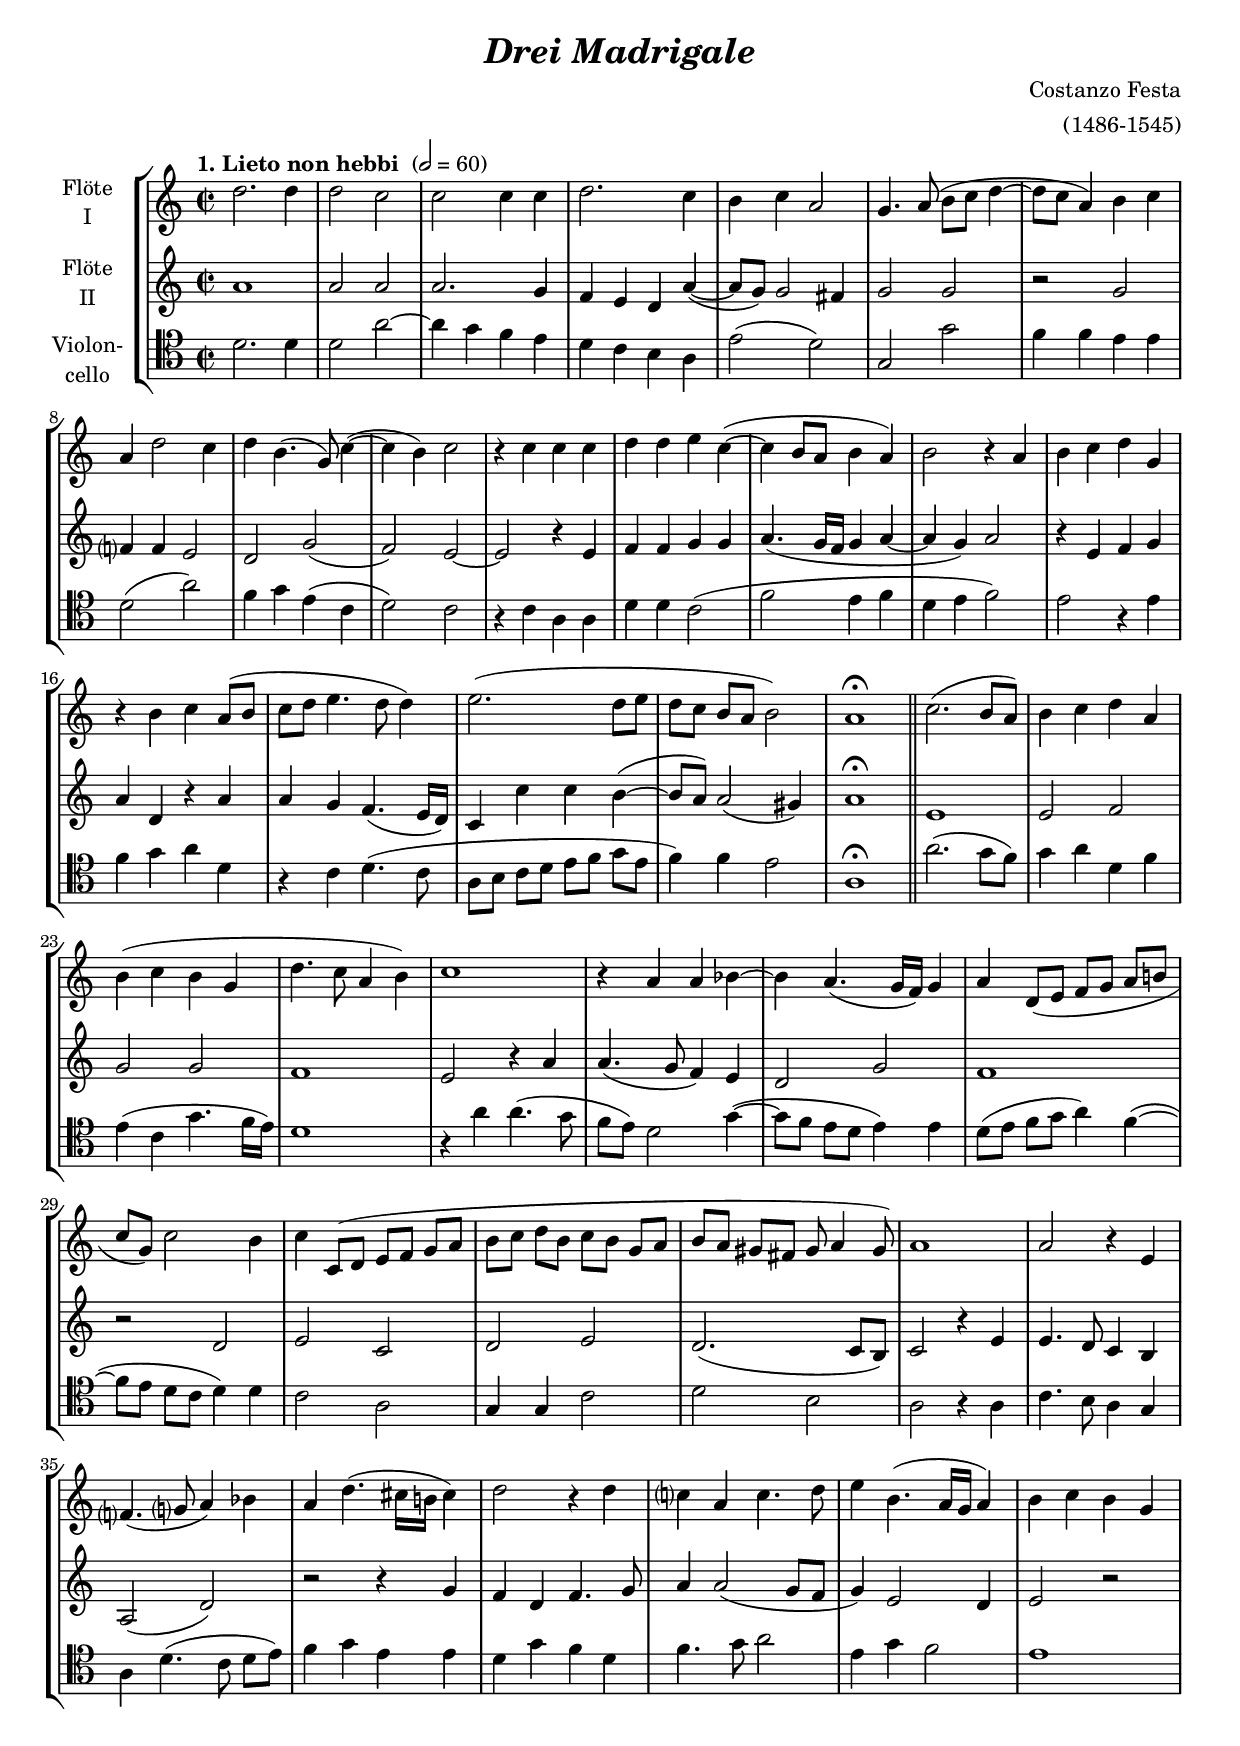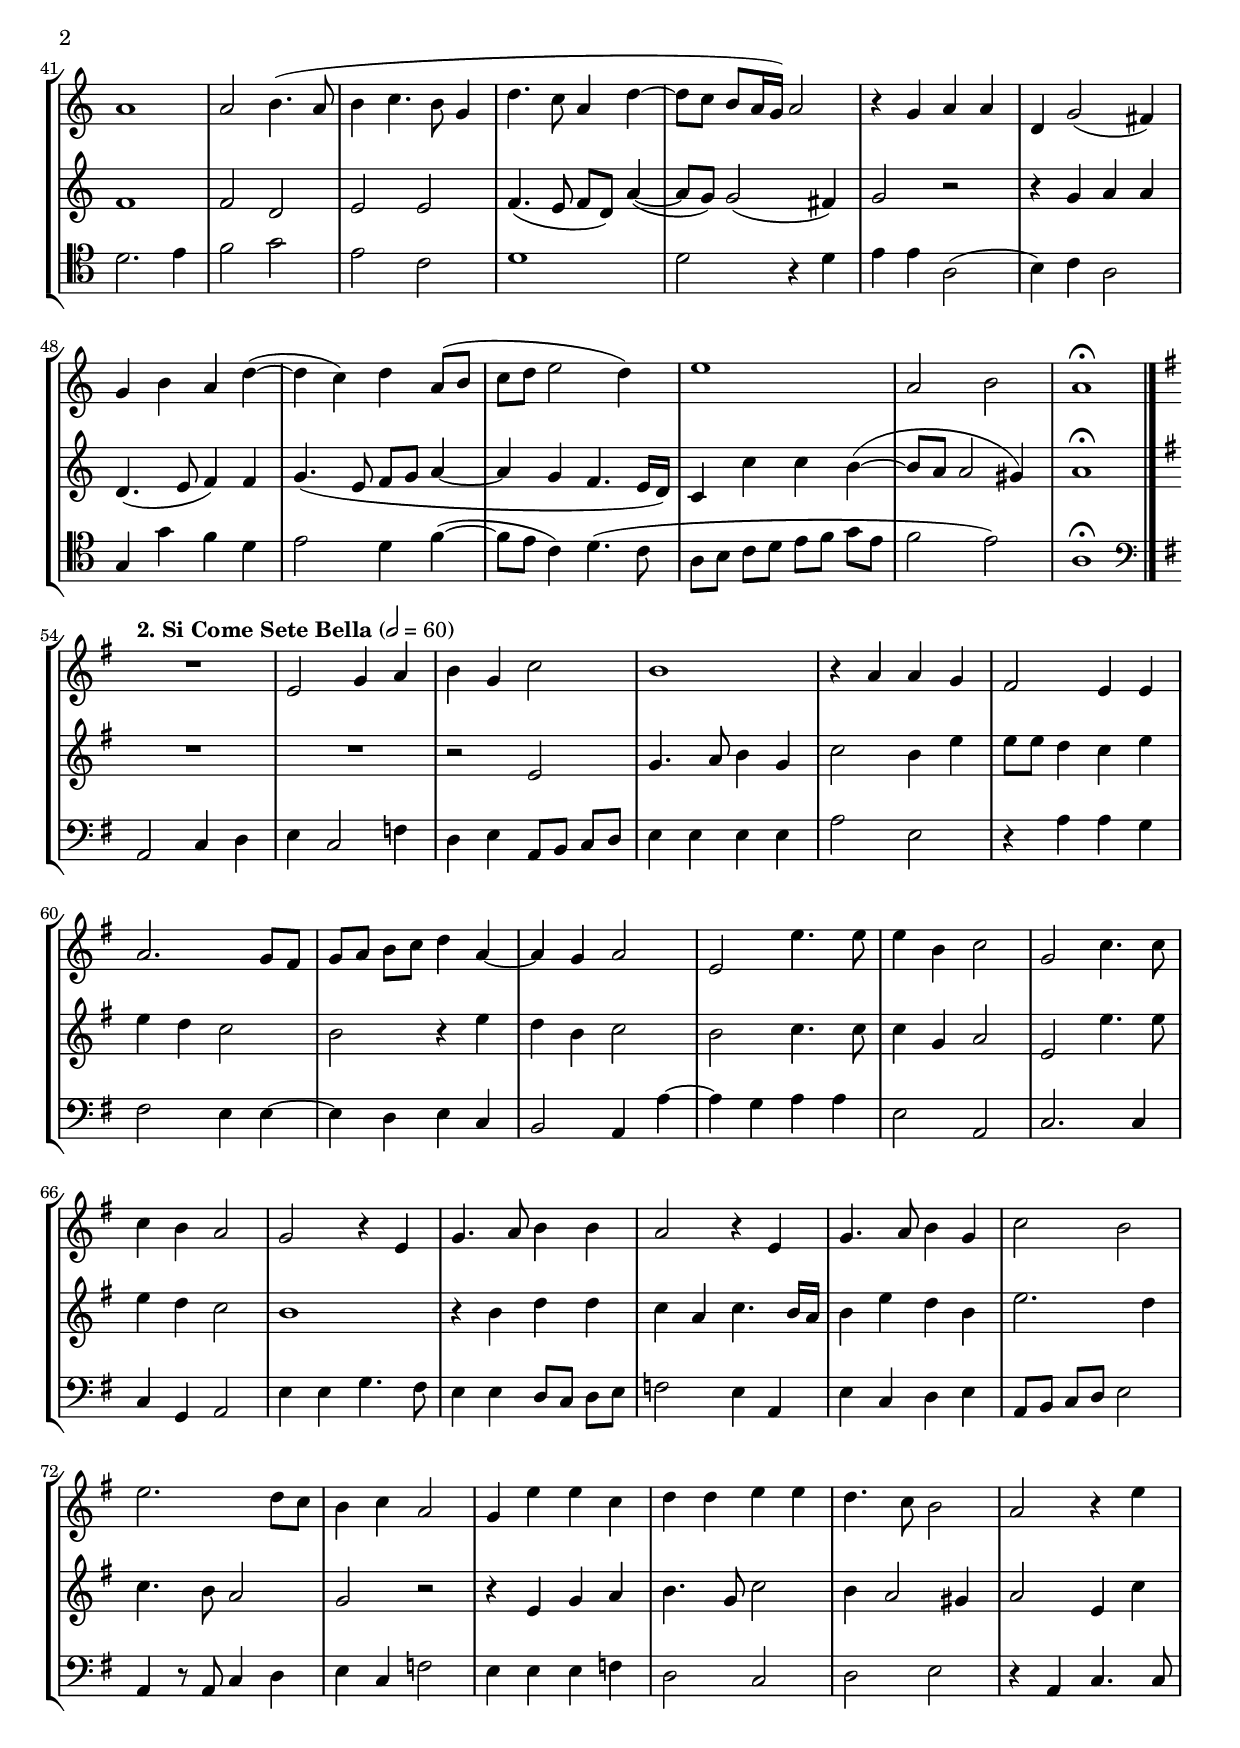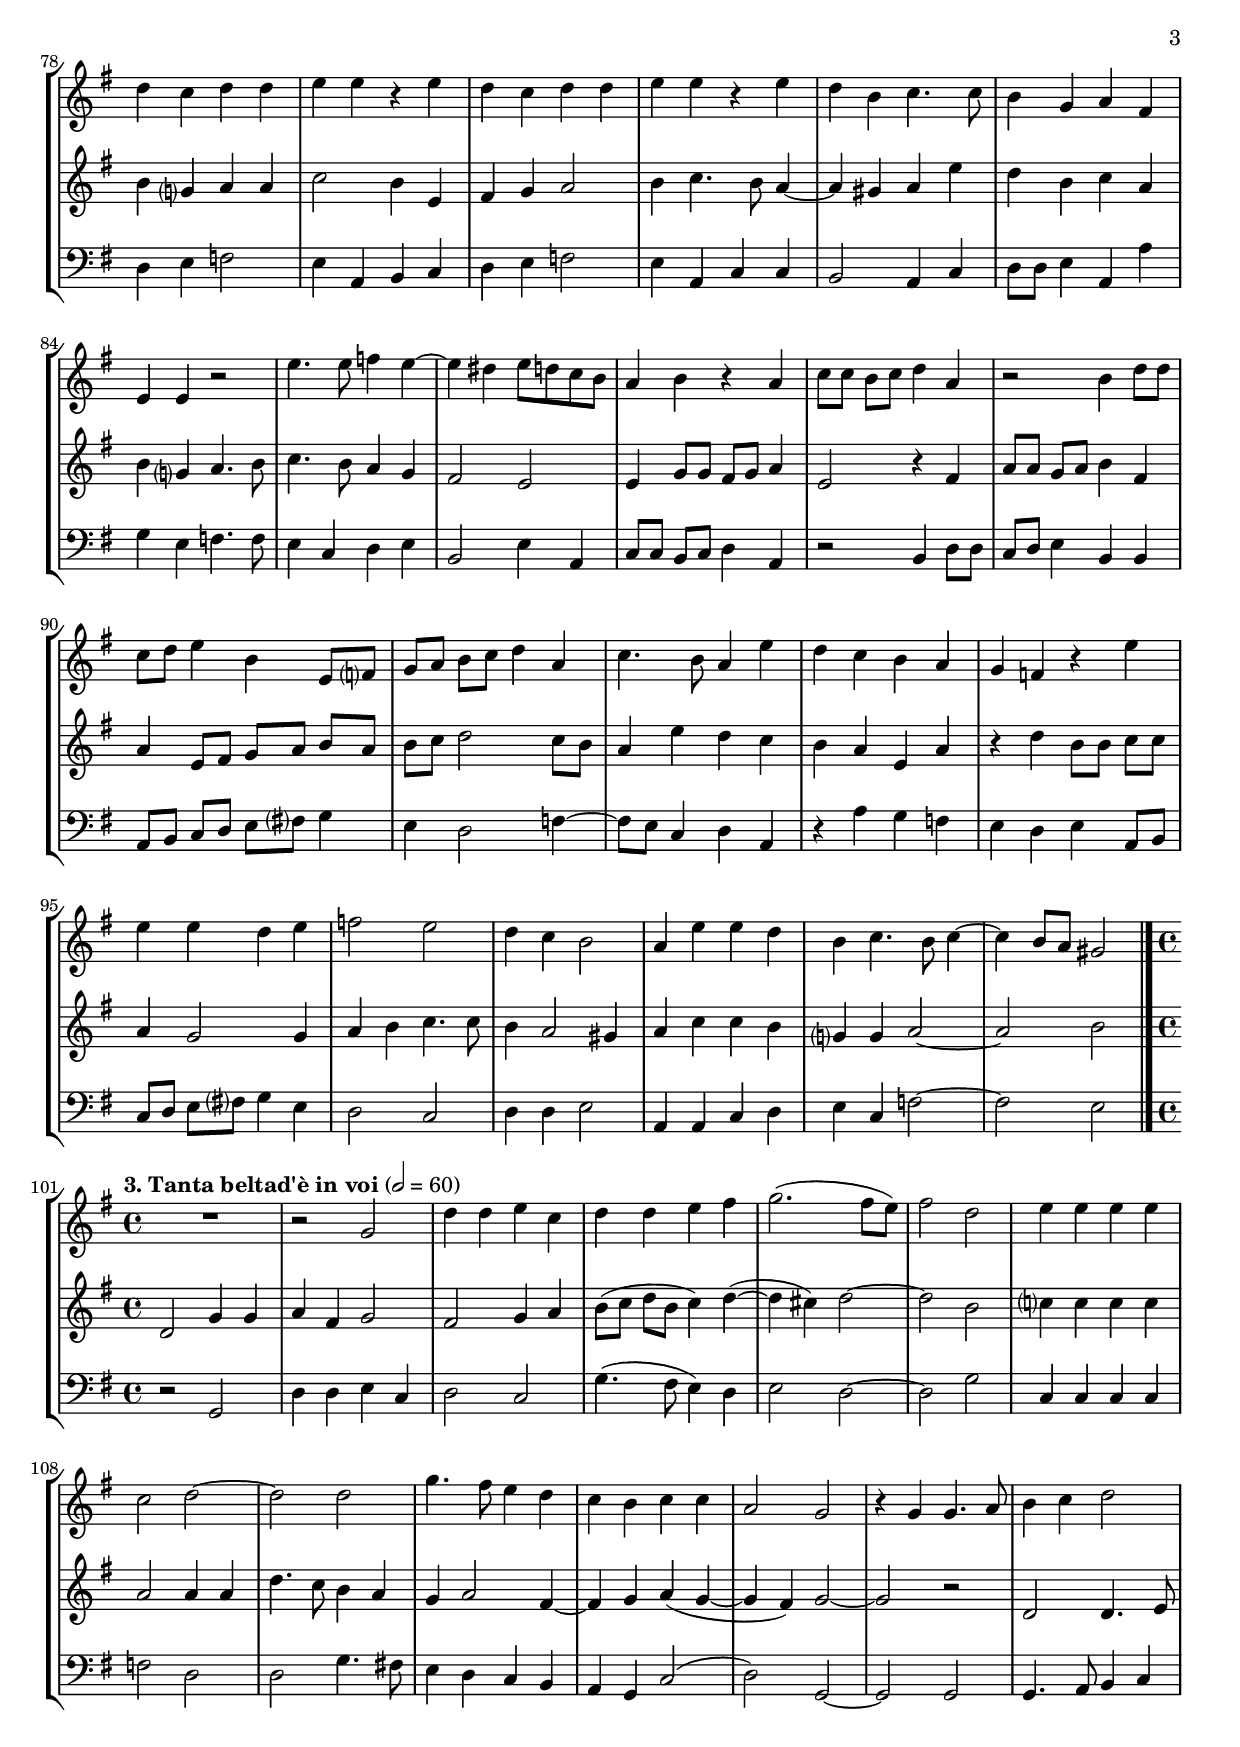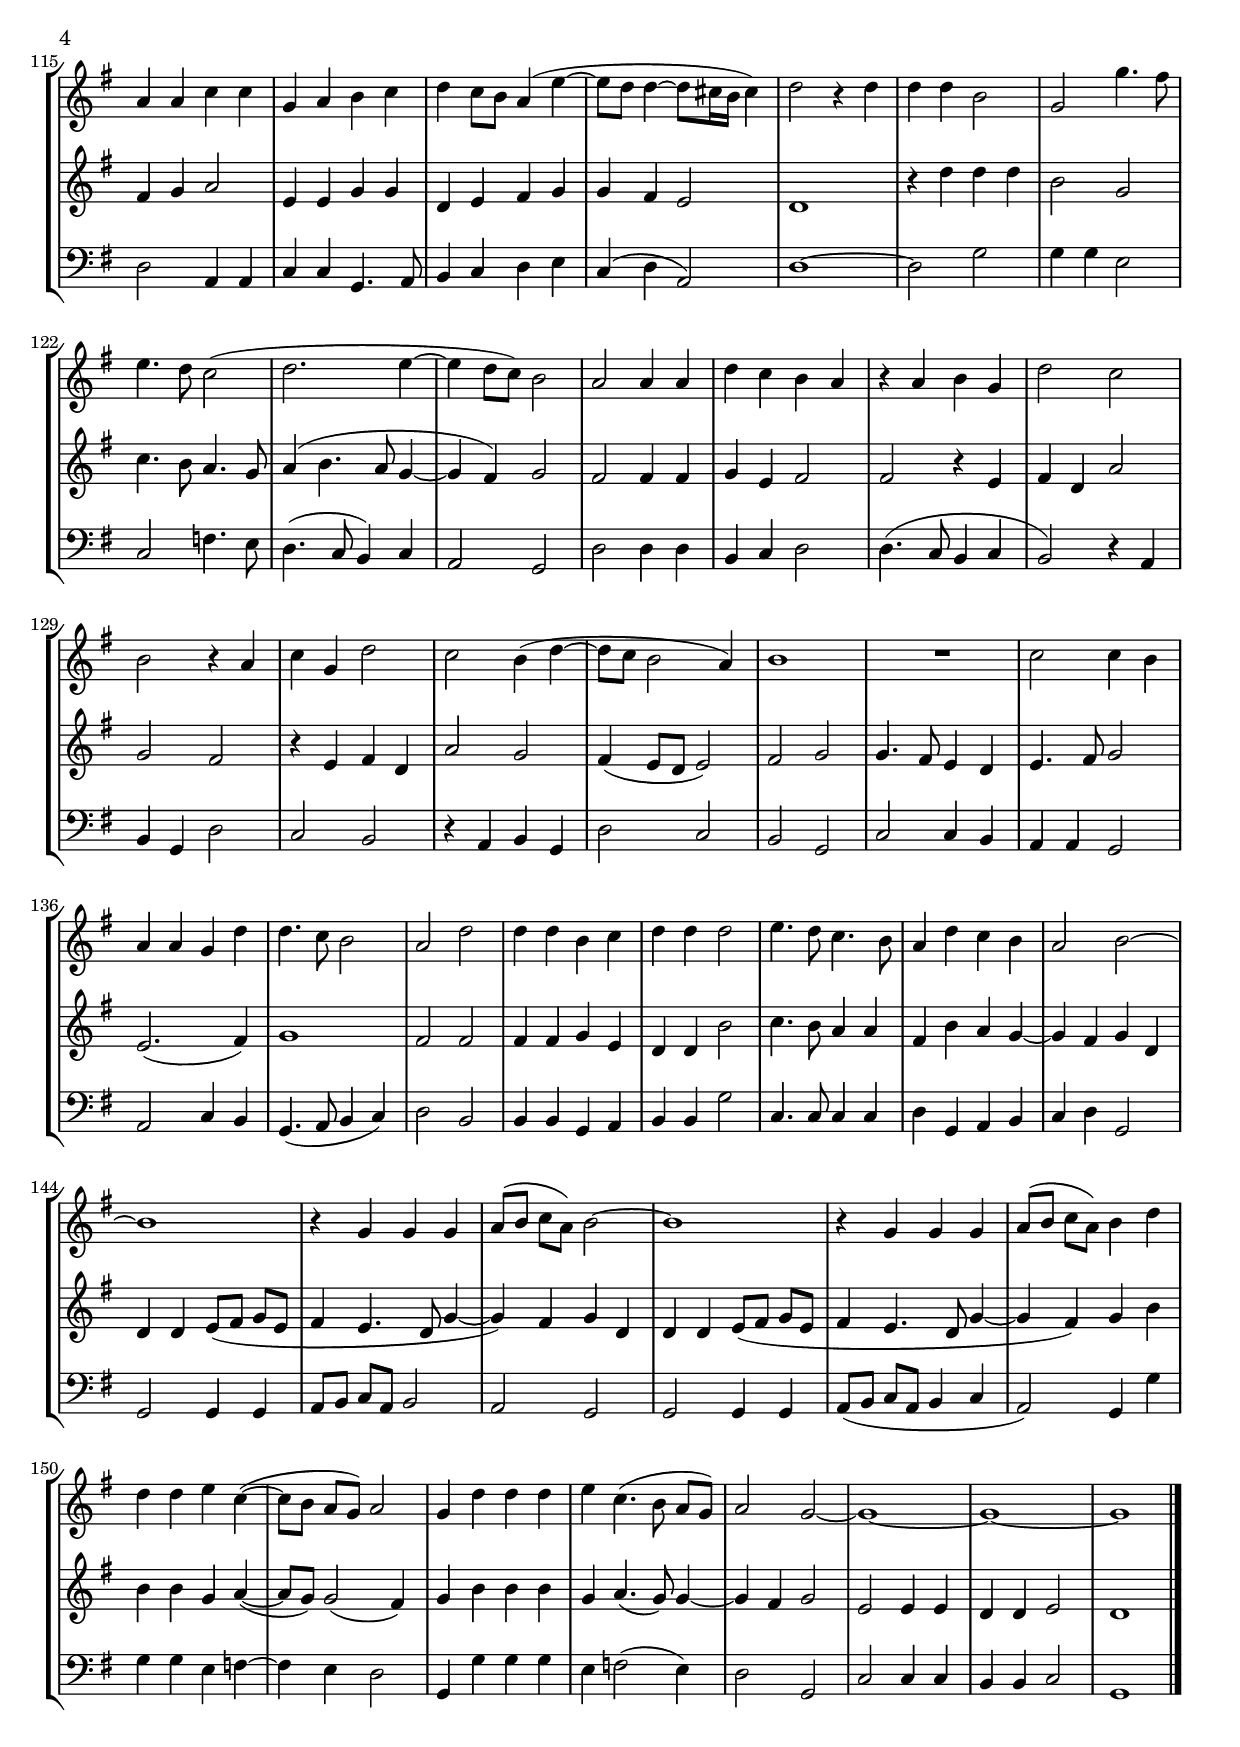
\version "2.18.2"
\include "deutsch.ly"

#(set-global-staff-size 19)

\header {
  title     = \markup \bold \italic "Drei Madrigale"
  composer  = "Costanzo Festa"
  arranger  = "(1486-1545)"
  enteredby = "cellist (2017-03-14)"
%  piece = ""
}

voiceconsts = {
  \key c \major
  \clef "treble"
  \time 2/4
%  \numericTimeSignature
  \compressFullBarRests
}

%mihi = "clarinet"
mifl = "flute"
mist = "string ensemble 1"
%miba = "drawbar organ"
miba = "bassoon"

introa = {        \tempo "1. Lieto non hebbi "      2=60 \time 2/2 }
introb = { \break \tempo "2. Si Come Sete Bella"    2=60 \key g \major }
introc = { \break \tempo "3. Tanta beltad'è in voi" 2=60 \time 4/4 }

va = \relative c'' {
  \voiceconsts

  \introa
  d2. d4
  d2 c
  c c4 c
  d2. c4
  h c a2

  g4. a8( h c d4~
  d8 c a4) h c
  a d2 c4
  d h4.( g8) c4(~
  c h) c2

  r4 c c c
  d d e c(~
  c h8 a h4 a)
  h2 r4 a
  h c d g,

  r h c a8( h
  c d e4. d8 d4)
  e2.( d8 e
  d c h[ a] h2)
  a1\fermata \bar "||"

  c2.( h8 a)
  h4 c d a
  h( c h g
  d'4. c8 a4 h)
  c1

  r4 a a b~
  b a4.( g16 f) g4
  a d,8( e f[ g] a h!
  c g) c2 h4

  c c,8( d e[ f] g a
  h c d[ h] c h g[ a]
  h a gis[ fis] gis a4 gis8)
  a1

  a2 r4 e
  f?4.( g?8 a4) b
  a d4.( cis16 h! cis4)
  d2 r4 d
  c? a c4. d8

  e4 h4.( a16 g a4)
  h c h g
  a1
  a2 h4.( a8
  h4 c4. h8 g4

  d'4. c8 a4 d~
  d8 c h[ a16 g]) a2
  r4 g a a
  d, g2( fis4)
  g h a d(~

  d c) d a8( h
  c d e2 d4)
  e1
  a,2 h
  a1\fermata \bar "|."

  \introb
  R1
  e2 g4 a
  h g c2
  h1
  r4 a a g

  fis2 e4 e
  a2. g8 fis
  g a h[ c] d4 a~
  a g a2
  e e'4. e8
  e4 h c2

  g c4. c8
  c4 h a2
  g r4 e
  g4. a8 h4 h
  a2 r4 e
  g4. a8 h4 g

  c2 h
  e2. d8 c
  h4 c a2
  g4 e' e c
  d d e e
  d4. c8 h2

  a r4 e'
  d c d d
  e e r e
  d c d d
  e e r e
  d h c4. c8

  h4 g a fis
  e e r2
  e'4. e8 f4 e~
  e dis e8 d c h
  a4 h r a

  c8 c h[ c] d4 a
  r2 h4 d8 d
  c d e4 h e,8 f?
  g a h[ c] d4 a

  c4. h8 a4 e'
  d c h a
  g f r e'
  e e d e

  f2 e
  d4 c h2
  a4 e' e d
  h c4. h8 c4~
  c h8 a gis2 \bar "|."

  \introc
  R1
  r2 g
  d'4 d e c
  d d e fis
  g2.( fis8 e)

  fis2 d
  e4 e e e
  c2 d~
  d d
  g4. fis8 e4 d

  c h c c a2 g
  r4 g g4. a8
  h4 c d2
  a4 a c c

  g a h c
  d c8 h a4( e'~
  e8 d d4~ d8 cis16 h cis4)
  d2 r4 d
  d d h2

  g g'4. fis8
  e4. d8 c2(
  d2. e4~
  e d8 c) h2
  a a4 a

  d c h a
  r a h g
  d'2 c
  h r4 a
  c g d'2

  c h4( d~
  d8 c h2 a4)
  h1
  R1
  c2 c4 h

  a a g d'
  d4. c8 h2
  a d
  d4 d h c
  d d d2

  e4. d8 c4. h8
  a4 d c h
  a2 h~
  h1
  r4 g g g

  a8( h c[ a]) h2~
  h1
  r4 g g g
  a8( h c[ a]) h4 d

  d d e c(~
  c8 h a[ g]) a2
  g4 d' d d
  e c4.( h8 a[ g])

  a2 g~
  g1~
  g~
  g \bar "|."
}

vb = \relative c'' {
  \voiceconsts

  \introa
  a1
  a2 a
  a2. g4
  f e d a'(~
  a8 g) g2 fis4

  g2 g
  r g
  f?4 f e2
  d g(
  f) e~

  e r4 e
  f f g g
  a4.( g16 f g4 a~
  a g) a2
  r4 e f g

  a d, r a'
  a g f4.( e16 d)
  c4 c' c h(~
  h8 a) a2( gis4)
  a1\fermata \bar "||"

  e
  e2 f
  g g
  f1
  e2 r4 a

  a4.( g8 f4) e
  d2 g
  f1
  r2 d

  e c
  d e
  d2.( c8 h)
  c2 r4 e

  e4. d8 c4 h
  a2( d)
  r r4 g
  f d f4. g8
  a4 a2( g8 f

  g4) e2 d4
  e2 r
  f1
  f2 d
  e e

  f4.( e8 f[ d]) a'4(~
  a8 g) g2( fis4)
  g2 r
  r4 g a a
  d,4.( e8 f4) f

  g4.( e8 f[ g] a4~
  a g f4. e16 d)
  c4 c' c h(~
  h8 a a2 gis4)
  a1\fermata \bar "|."

  \introb
  R1*2
  r2 e
  g4. a8 h4 g
  c2 h4 e

  e8 e d4 c e
  e d c2
  h r4 e
  d h c2
  h c4. c8
  c4 g a2

  e e'4. e8
  e4 d c2
  h1
  r4 h d d
  c a c4. h16 a
  h4 e d h

  e2. d4
  c4. h8 a2
  g r
  r4 e g a
  h4. g8 c2
  h4 a2 gis4

  a2 e4 c'
  h g? a a
  c2 h4 e,
  fis g a2
  h4 c4. h8 a4~
  a gis a e'

  d h c a
  h g? a4. h8
  c4. h8 a4 g
  fis2 e
  e4 g8 g fis g a4

  e2 r4 fis
  a8 a g[ a] h4 fis
  a e8 fis g a h[ a]
  h c d2 c8 h

  a4 e' d c
  h a e a
  r d h8 h c[ c]
  a4 g2 g4

  a h c4. c8
  h4 a2 gis4
  a c c h
  g? g a2~
  a h \bar "|."

  \introc
  d, g4 g
  a fis g2
  fis g4 a
  h8( c d[ h] c4) d(~
  d cis) d2~

  d h
  c?4 c c c
  a2 a4 a
  d4. c8 h4 a
  g a2 fis4~

  fis g a( g~
  g fis) g2~
  g r
  d d4. e8
  fis4 g a2

  e4 e g g
  d e fis g
  g fis e2
  d1
  r4 d' d d

  h2 g
  c4. h8 a4. g8
  a4( h4. a8 g4~
  g fis) g2
  fis fis4 fis

  g e fis2
  fis r4 e
  fis d a'2
  g fis
  r4 e fis d

  a'2 g
  fis4( e8 d e2)
  fis g
  g4. fis8 e4 d
  e4. fis8 g2

  e2.( fis4)
  g1
  fis2 fis
  fis4 fis g e
  d d h'2

  c4. h8 a4 a
  fis h a g~
  g fis g d
  d d e8( fis g[ e]
  fis4 e4. d8 g4~

  g) fis g d
  d d e8( fis g[ e]
  fis4 e4. d8 g4~
  g fis) g h

  h h g a(~
  a8 g) g2( fis4)
  g h h h
  g a4.( g8) g4~

  g fis g2
  e e4 e
  d d e2
  d1 \bar "|."
}

vc = \relative c' {
  \voiceconsts
  \clef "tenor"
  
  \introa
  d2. d4
  d2 a'~
  a4 g f e
  d c h a
  e'2( d)

  g,2 g'
  f4 f e e
  d2( a')
  f4 g e( c
  d2) c

  r4 c a a
  d d c2(
  f e4 f
  d e f2)
  e r4 e

  f g a d,
  r c d4.( c8
  a h c[ d] e f g[ e]
  f4) f e2
  a,1\fermata \bar "||"

  a'2.( g8 f)
  g4 a d, f
  e( c g'4. f16 e)
  d1
  r4 a' a4.( g8

  f e) d2 g4(~
  g8 f e[ d] e4) e
  d8( e f[ g] a4) f(~
  f8 e d[ c] d4) d

  c2 a
  g4 g c2
  d h
  a r4 a

  c4. h8 a4 g
  a d4.( c8 d[ e])
  f4 g e e
  d g f d
  f4. g8 a2

  e4 g f2
  e1
  d2. e4
  f2 g
  e c

  d1
  d2 r4 d
  e e a,2(
  h4) c a2
  g4 g' f d

  e2 d4 f(~
  f8 e c4) d4.( c8
  a h c[ d] e f g[ e]
  f2 e)
  a,1\fermata \bar "|."

  \introb \clef "bass"
  a,2 c4 d
  e c2 f4
  d e a,8 h c[ d]
  e4 e e e
  a2 e

  r4 a a g
  fis2 e4 e~
  e d e c
  h2 a4 a'~
  a g a a
  e2 a,

  c2. c4
  c g a2
  e'4 e g4. fis8
  e4 e d8 c d[ e]
  f2 e4 a,
  e' c d e

  a,8 h c[ d] e2
  a,4 r8 a c4 d
  e c f2
  e4 e e f
  d2 c
  d e

  r4 a, c4. c8
  d4 e f2
  e4 a, h c
  d e f2
  e4 a, c c
  h2 a4 c

  d8 d e4 a, a'
  g e f4. f8
  e4 c d e
  h2 e4 a,
  c8 c h[ c] d4 a

  r2 h4 d8 d
  c d e4 h h
  a8 h c[ d] e fis? g4
  e d2 f4~

  f8 e c4 d a
  r a' g f
  e d e a,8 h
  c d e[ fis?] g4 e

  d2 c
  d4 d e2
  a,4 a c d
  e c f2~
  f e \bar "|."

  \introc
  r g,
  d'4 d e c
  d2 c
  g'4.( fis8 e4) d
  e2 d~

  d g
  c,4 c c c
  f2 d
  d g4. fis!8
  e4 d c h

  a g c2(
  d) g,~
  g g
  g4. a8 h4 c
  d2 a4 a

  c c g4. a8
  h4 c d e
  c( d a2)
  d1~
  d2 g

  g4 g e2
  c f4. e8
  d4.( c8 h4) c
  a2 g
  d' d4 d

  h c d2
  d4.( c8 h4 c
  h2) r4 a
  h g d'2
  c h

  r4 a h g
  d'2 c
  h g
  c c4 h
  a a g2

  a c4 h
  g4.( a8 h4 c)
  d2 h
  h4 h g a
  h h g'2

  c,4. c8 c4 c
  d g, a h
  c d g,2
  g g4 g
  a8 h c[ a] h2

  a g
  g g4 g
  a8( h c[ a] h4 c
  a2) g4 g'

  g g e f~
  f e d2
  g,4 g' g g
  e f2( e4)

  d2 g,
  c c4 c
  h h c2
  g1 \bar "|."
}


music = \new StaffGroup <<
      \new Staff {
        \set Staff.midiInstrument = \mifl
        \set Staff.instrumentName = \markup \center-column { "Flöte" "I" }
        \transpose c c { \va }
      }

      \new Staff {
        \set Staff.midiInstrument = \mifl
        \set Staff.instrumentName = \markup \center-column { "Flöte" "II" }
        \transpose c c { \vb }
      }

      \new Staff {
        \set Staff.midiInstrument = \miba
        \set Staff.instrumentName = \markup \center-column { "Violon-" "cello" }
        \transpose c c { \vc }
      }
>>

\book {
  \score {
   \music
    \layout {}
  }

  \score {
    \unfoldRepeats \music

    \midi {
      \context {
        \Score
      }
    }
  }
}
